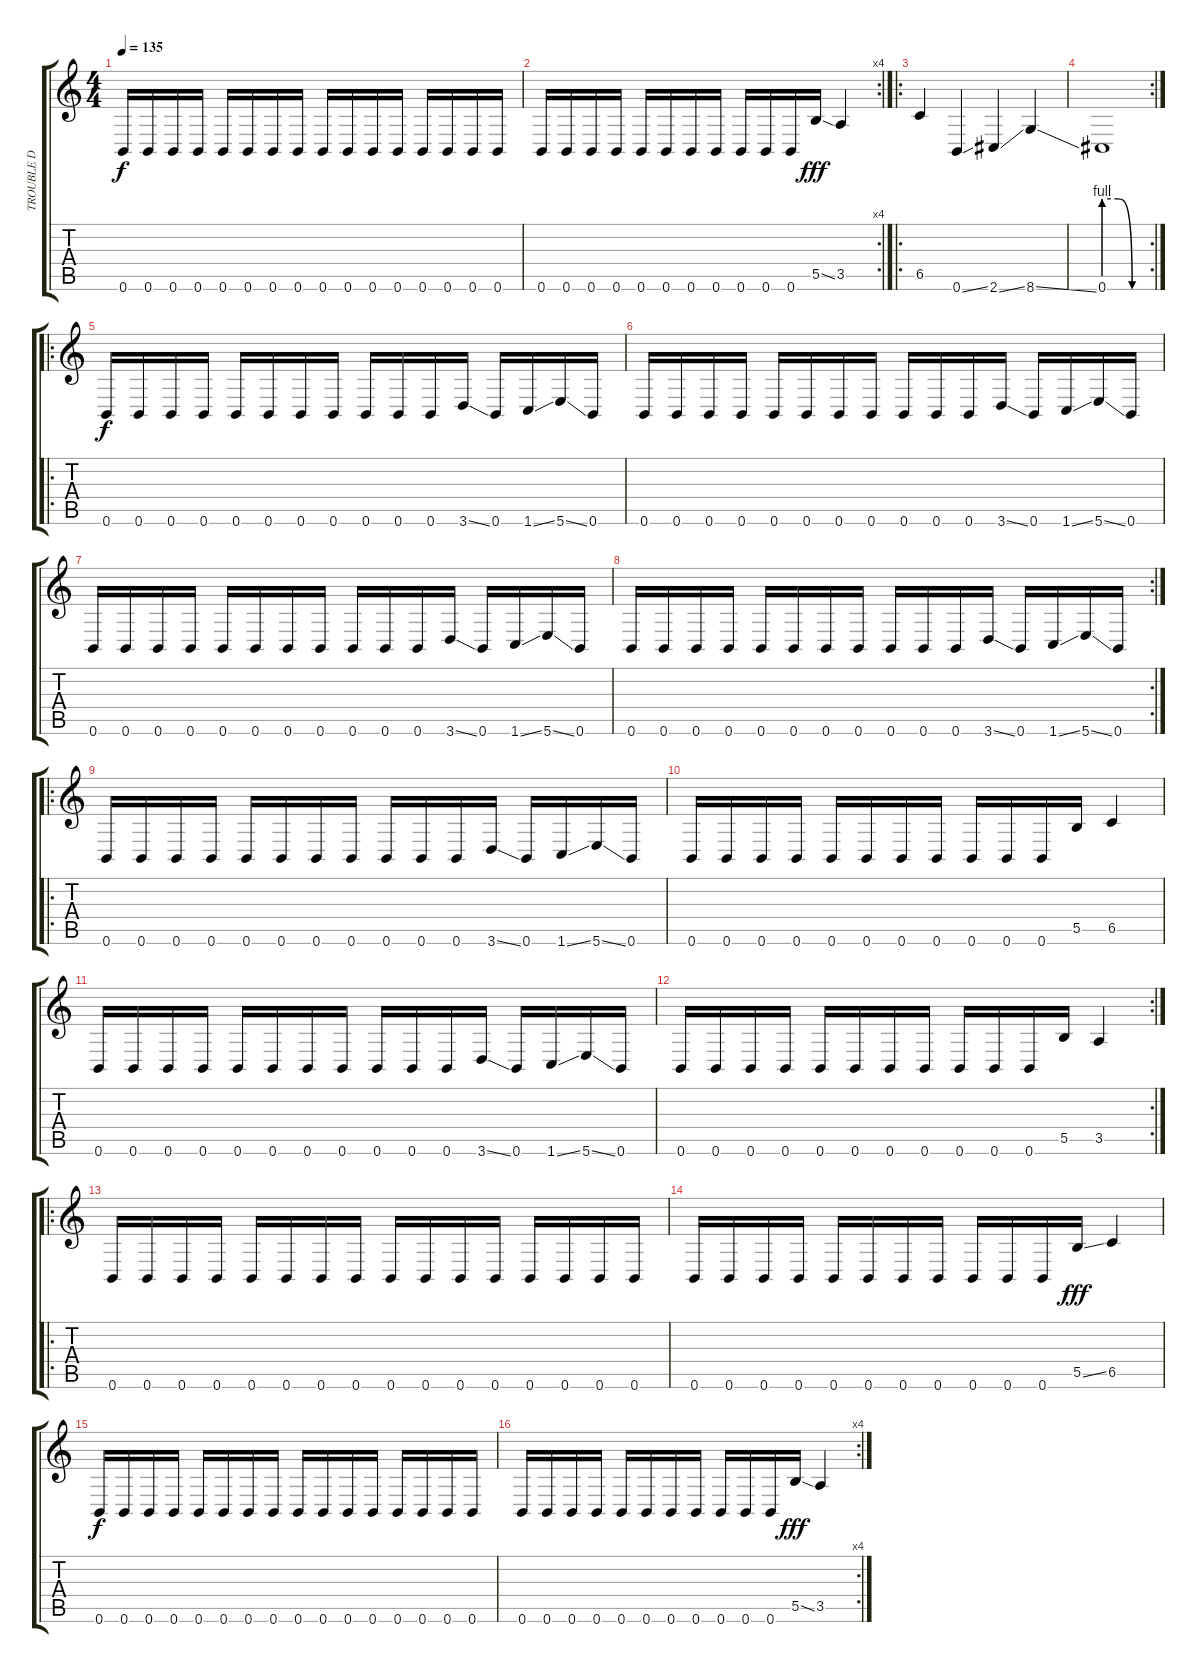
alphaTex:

\track ("TROUBLE D" "TROUBLE D") {instrument electricbassfinger}
\staff {score tabs}
\tuning (Db4 Ab3 E3 B2 Gb2 B1) {hide}
\ts (4 4)
\tempo 135
\clef g2
\ks c
0.6.16{dy f} 0.6.16 0.6.16 0.6.16 0.6.16 0.6.16 0.6.16 0.6.16 0.6.16 0.6.16 0.6.16 0.6.16 0.6.16 0.6.16 0.6.16 0.6.16 |
\rc 4
0.6.16 0.6.16 0.6.16 0.6.16 0.6.16 0.6.16 0.6.16 0.6.16 0.6.16 0.6.16 0.6.16 5.5{ss}.16{dy fff} 3.5.4 |
\ro
6.5.4 0.6{ss}.4 2.6{ss}.4 8.6{ss}.4 |
\rc 2
0.6{be (custom 0 4 20 4 40 0 60 0)}.1 |
\ro
0.6.16{dy f} 0.6.16 0.6.16 0.6.16 0.6.16 0.6.16 0.6.16 0.6.16 0.6.16 0.6.16 0.6.16 3.6{ss}.16 0.6.16 1.6{ss}.16 5.6{ss}.16 0.6.16 |
0.6.16 0.6.16 0.6.16 0.6.16 0.6.16 0.6.16 0.6.16 0.6.16 0.6.16 0.6.16 0.6.16 3.6{ss}.16 0.6.16 1.6{ss}.16 5.6{ss}.16 0.6.16 |
0.6.16 0.6.16 0.6.16 0.6.16 0.6.16 0.6.16 0.6.16 0.6.16 0.6.16 0.6.16 0.6.16 3.6{ss}.16 0.6.16 1.6{ss}.16 5.6{ss}.16 0.6.16 |
\rc 2
0.6.16 0.6.16 0.6.16 0.6.16 0.6.16 0.6.16 0.6.16 0.6.16 0.6.16 0.6.16 0.6.16 3.6{ss}.16 0.6.16 1.6{ss}.16 5.6{ss}.16 0.6.16 |
\ro
0.6.16 0.6.16 0.6.16 0.6.16 0.6.16 0.6.16 0.6.16 0.6.16 0.6.16 0.6.16 0.6.16 3.6{ss}.16 0.6.16 1.6{ss}.16 5.6{ss}.16 0.6.16 |
0.6.16 0.6.16 0.6.16 0.6.16 0.6.16 0.6.16 0.6.16 0.6.16 0.6.16 0.6.16 0.6.16 5.5.16 6.5.4 |
0.6.16 0.6.16 0.6.16 0.6.16 0.6.16 0.6.16 0.6.16 0.6.16 0.6.16 0.6.16 0.6.16 3.6{ss}.16 0.6.16 1.6{ss}.16 5.6{ss}.16 0.6.16 |
\rc 2
0.6.16 0.6.16 0.6.16 0.6.16 0.6.16 0.6.16 0.6.16 0.6.16 0.6.16 0.6.16 0.6.16 5.5.16 3.5.4 |
\ro
0.6.16 0.6.16 0.6.16 0.6.16 0.6.16 0.6.16 0.6.16 0.6.16 0.6.16 0.6.16 0.6.16 0.6.16 0.6.16 0.6.16 0.6.16 0.6.16 |
0.6.16 0.6.16 0.6.16 0.6.16 0.6.16 0.6.16 0.6.16 0.6.16 0.6.16 0.6.16 0.6.16 5.5{ss}.16{dy fff} 6.5.4 |
0.6.16{dy f} 0.6.16 0.6.16 0.6.16 0.6.16 0.6.16 0.6.16 0.6.16 0.6.16 0.6.16 0.6.16 0.6.16 0.6.16 0.6.16 0.6.16 0.6.16 |
\rc 4
0.6.16 0.6.16 0.6.16 0.6.16 0.6.16 0.6.16 0.6.16 0.6.16 0.6.16 0.6.16 0.6.16 5.5{ss}.16{dy fff} 3.5.4
